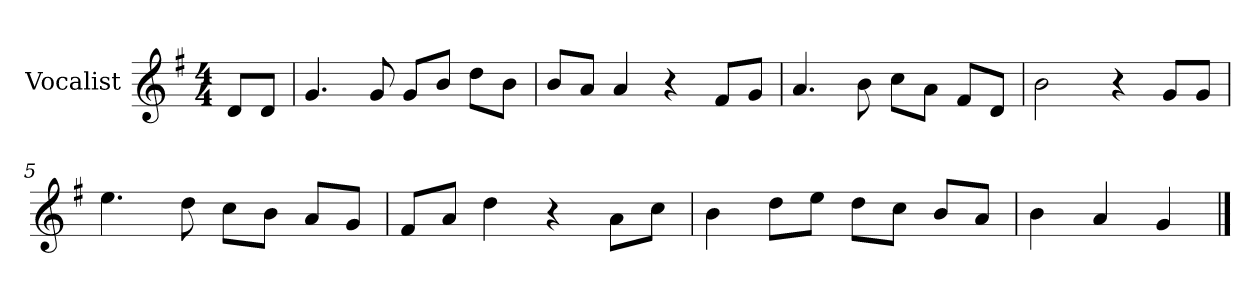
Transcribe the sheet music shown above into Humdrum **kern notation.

**kern
*part1
*staff1
*I"Vocalist
*k[f#]
*G:
*M4/4
=
8dL
8dJ
=1
4.g
8g
8gL
8bJ
8ddL
8bJ
=2
8bL
8aJ
4a
4r
8f#L
8gJ
=3
4.a
8b
8ccL
8aJ
8f#L
8dJ
=4
2b
4r
8gL
8gJ
=5
4.ee
8dd
8ccL
8bJ
8aL
8gJ
=6
8f#L
8aJ
4dd
4r
8aL
8ccJ
=7
4b
8ddL
8eeJ
8ddL
8ccJ
8bL
8aJ
=8
4b
4a
4g
==
*-
